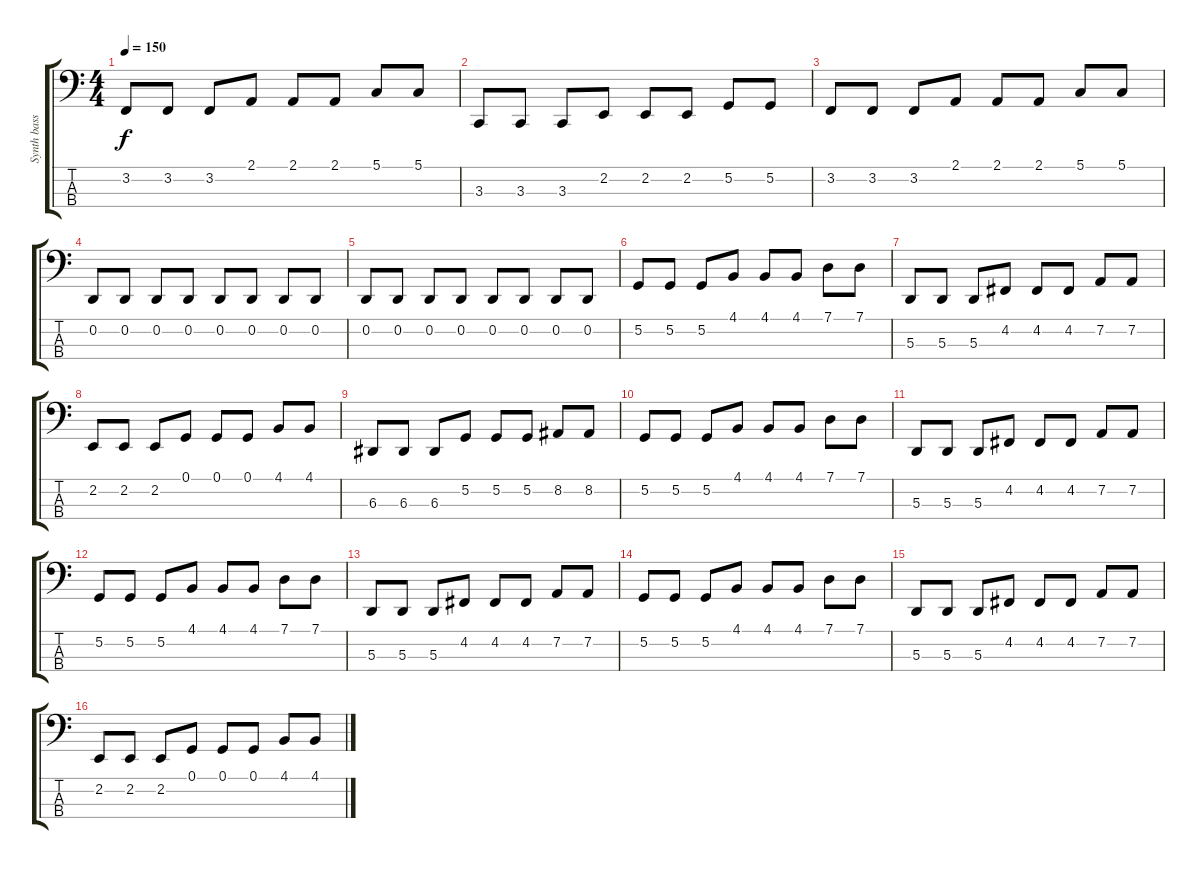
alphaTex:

\track ("Synth bass" "Synth bass") {instrument lead1square}
\staff {score tabs}
\tuning (G2 D2 A1 E1) {hide}
\ts (4 4)
\tempo 150
\clef f4
\ks c
3.2.8{dy f} 3.2.8 3.2.8 2.1.8 2.1.8 2.1.8 5.1.8 5.1.8 |
3.3.8 3.3.8 3.3.8 2.2.8 2.2.8 2.2.8 5.2.8 5.2.8 |
3.2.8 3.2.8 3.2.8 2.1.8 2.1.8 2.1.8 5.1.8 5.1.8 |
0.2.8 0.2.8 0.2.8 0.2.8 0.2.8 0.2.8 0.2.8 0.2.8 |
0.2.8 0.2.8 0.2.8 0.2.8 0.2.8 0.2.8 0.2.8 0.2.8 |
5.2.8 5.2.8 5.2.8 4.1.8 4.1.8 4.1.8 7.1.8 7.1.8 |
5.3.8 5.3.8 5.3.8 4.2.8 4.2.8 4.2.8 7.2.8 7.2.8 |
2.2.8 2.2.8 2.2.8 0.1.8 0.1.8 0.1.8 4.1.8 4.1.8 |
6.3.8 6.3.8 6.3.8 5.2.8 5.2.8 5.2.8 8.2.8 8.2.8 |
5.2.8 5.2.8 5.2.8 4.1.8 4.1.8 4.1.8 7.1.8 7.1.8 |
5.3.8 5.3.8 5.3.8 4.2.8 4.2.8 4.2.8 7.2.8 7.2.8 |
5.2.8 5.2.8 5.2.8 4.1.8 4.1.8 4.1.8 7.1.8 7.1.8 |
5.3.8 5.3.8 5.3.8 4.2.8 4.2.8 4.2.8 7.2.8 7.2.8 |
5.2.8 5.2.8 5.2.8 4.1.8 4.1.8 4.1.8 7.1.8 7.1.8 |
5.3.8 5.3.8 5.3.8 4.2.8 4.2.8 4.2.8 7.2.8 7.2.8 |
2.2.8 2.2.8 2.2.8 0.1.8 0.1.8 0.1.8 4.1.8 4.1.8
